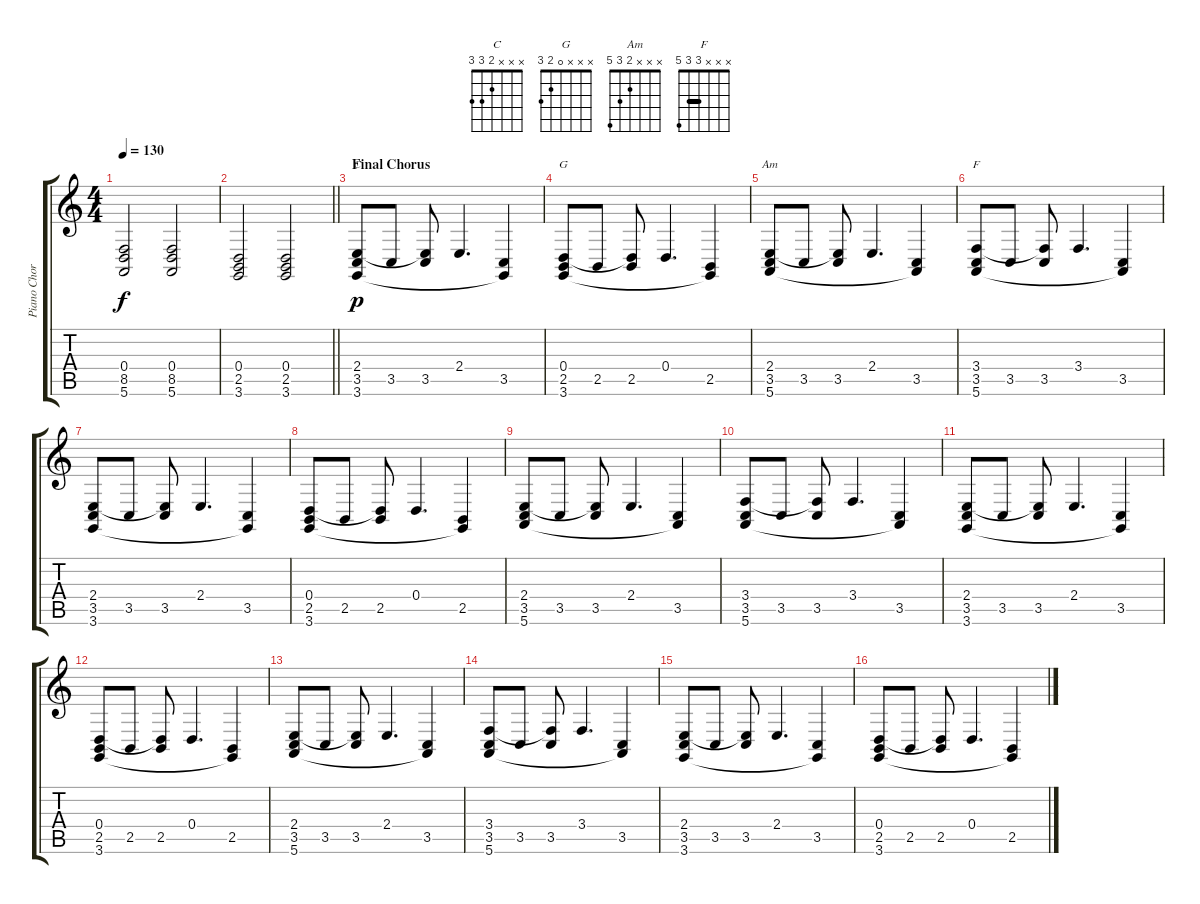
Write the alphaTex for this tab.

\track ("Piano Chords" "Piano Chor") {instrument acousticgrandpiano}
\staff {score tabs}
\tuning (E4 B3 G3 D3 A2 E2) {hide}
\chord ("C" x x x 2 3 3)
\chord ("G" x x x 0 2 3)
\chord ("Am" x x x 2 3 5)
\chord ("F" x x x 3 3 5) {barre 3}
\ts (4 4)
\tempo 130
\clef g2
\ks c
(0.4 8.5 5.6).2{dy f} (0.4 8.5 5.6).2 |
\barLineRight lightlight
(0.4 2.5 3.6).2 (0.4 2.5 3.6).2 |
\section ("" "Final Chorus")
(2.4 3.5 3.6).8{ch "C" dy p} 3.5.8 (2.4{t} 3.5).8 2.4.4{d} (3.5 3.6{t}).4 |
(0.4 2.5 3.6).8{ch "G"} 2.5.8 (0.4{t} 2.5).8 0.4.4{d} (2.5 3.6{t}).4 |
(2.4 3.5 5.6).8{ch "Am"} 3.5.8 (2.4{t} 3.5).8 2.4.4{d} (3.5 5.6{t}).4 |
(3.4 3.5 5.6).8{ch "F"} 3.5.8 (3.4{t} 3.5).8 3.4.4{d} (3.5 5.6{t}).4 |
(2.4 3.5 3.6).8 3.5.8 (2.4{t} 3.5).8 2.4.4{d} (3.5 3.6{t}).4 |
(0.4 2.5 3.6).8 2.5.8 (0.4{t} 2.5).8 0.4.4{d} (2.5 3.6{t}).4 |
(2.4 3.5 5.6).8 3.5.8 (2.4{t} 3.5).8 2.4.4{d} (3.5 5.6{t}).4 |
(3.4 3.5 5.6).8 3.5.8 (3.4{t} 3.5).8 3.4.4{d} (3.5 5.6{t}).4 |
(2.4 3.5 3.6).8 3.5.8 (2.4{t} 3.5).8 2.4.4{d} (3.5 3.6{t}).4 |
(0.4 2.5 3.6).8 2.5.8 (0.4{t} 2.5).8 0.4.4{d} (2.5 3.6{t}).4 |
(2.4 3.5 5.6).8 3.5.8 (2.4{t} 3.5).8 2.4.4{d} (3.5 5.6{t}).4 |
(3.4 3.5 5.6).8 3.5.8 (3.4{t} 3.5).8 3.4.4{d} (3.5 5.6{t}).4 |
(2.4 3.5 3.6).8 3.5.8 (2.4{t} 3.5).8 2.4.4{d} (3.5 3.6{t}).4 |
(0.4 2.5 3.6).8 2.5.8 (0.4{t} 2.5).8 0.4.4{d} (2.5 3.6{t}).4
